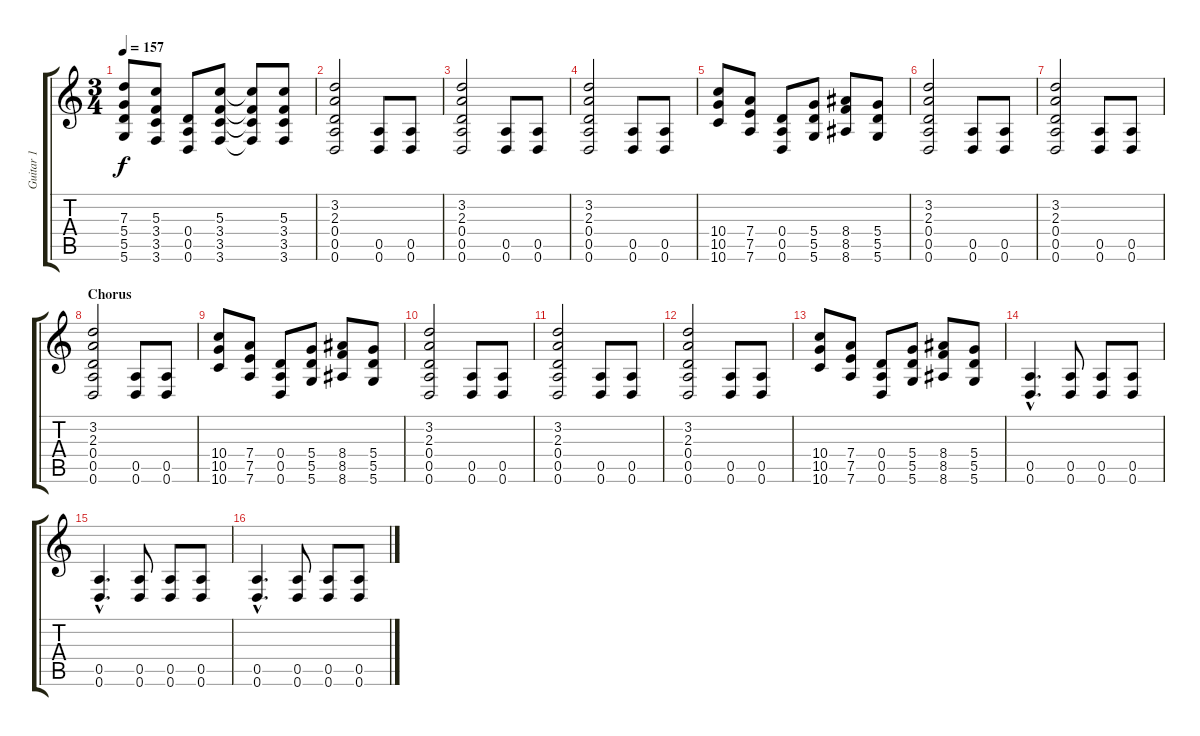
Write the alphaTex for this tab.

\track ("Guitar 1" "Guitar 1") {instrument distortionguitar}
\staff {score tabs}
\tuning (E4 B3 G3 D3 A2 D2) {hide}
\ts (3 4)
\tempo 157
\clef g2
\ks c
(7.3 5.4 5.5 5.6).8{dy f} (5.3 3.4 3.5 3.6).8 (0.4 0.5 0.6).8{instrument electricguitarmuted} (5.3 3.4 3.5 3.6).8{instrument distortionguitar} (5.3{t} 3.4{t} 3.5{t} 3.6{t}).8 (5.3 3.4 3.5 3.6).8 |
(3.2 2.3 0.4 0.5 0.6).2 (0.5 0.6).8{instrument electricguitarmuted} (0.5 0.6).8 |
(3.2 2.3 0.4 0.5 0.6).2{instrument distortionguitar} (0.5 0.6).8{instrument electricguitarmuted} (0.5 0.6).8 |
(3.2 2.3 0.4 0.5 0.6).2{instrument distortionguitar} (0.5 0.6).8{instrument electricguitarmuted} (0.5 0.6).8 |
(10.4 10.5 10.6).8{instrument distortionguitar} (7.4 7.5 7.6).8 (0.4 0.5 0.6).8 (5.4 5.5 5.6).8 (8.4 8.5 8.6).8 (5.4 5.5 5.6).8 |
(3.2 2.3 0.4 0.5 0.6).2{instrument distortionguitar} (0.5 0.6).8{instrument electricguitarmuted} (0.5 0.6).8 |
(3.2 2.3 0.4 0.5 0.6).2{instrument distortionguitar} (0.5 0.6).8{instrument electricguitarmuted} (0.5 0.6).8 |
\section ("" "Chorus")
(3.2 2.3 0.4 0.5 0.6).2{instrument distortionguitar} (0.5 0.6).8{instrument electricguitarmuted} (0.5 0.6).8 |
(10.4 10.5 10.6).8{instrument distortionguitar} (7.4 7.5 7.6).8 (0.4 0.5 0.6).8 (5.4 5.5 5.6).8 (8.4 8.5 8.6).8 (5.4 5.5 5.6).8 |
(3.2 2.3 0.4 0.5 0.6).2{instrument distortionguitar} (0.5 0.6).8{instrument electricguitarmuted} (0.5 0.6).8 |
(3.2 2.3 0.4 0.5 0.6).2{instrument distortionguitar} (0.5 0.6).8{instrument electricguitarmuted} (0.5 0.6).8 |
(3.2 2.3 0.4 0.5 0.6).2{instrument distortionguitar} (0.5 0.6).8{instrument electricguitarmuted} (0.5 0.6).8 |
(10.4 10.5 10.6).8{instrument distortionguitar} (7.4 7.5 7.6).8 (0.4 0.5 0.6).8 (5.4 5.5 5.6).8 (8.4 8.5 8.6).8 (5.4 5.5 5.6).8 |
(0.5{hac} 0.6{hac}).4{d instrument electricguitarmuted} (0.5 0.6).8 (0.5 0.6).8 (0.5 0.6).8 |
(0.5{hac} 0.6{hac}).4{d} (0.5 0.6).8 (0.5 0.6).8 (0.5 0.6).8 |
(0.5{hac} 0.6{hac}).4{d} (0.5 0.6).8 (0.5 0.6).8 (0.5 0.6).8
